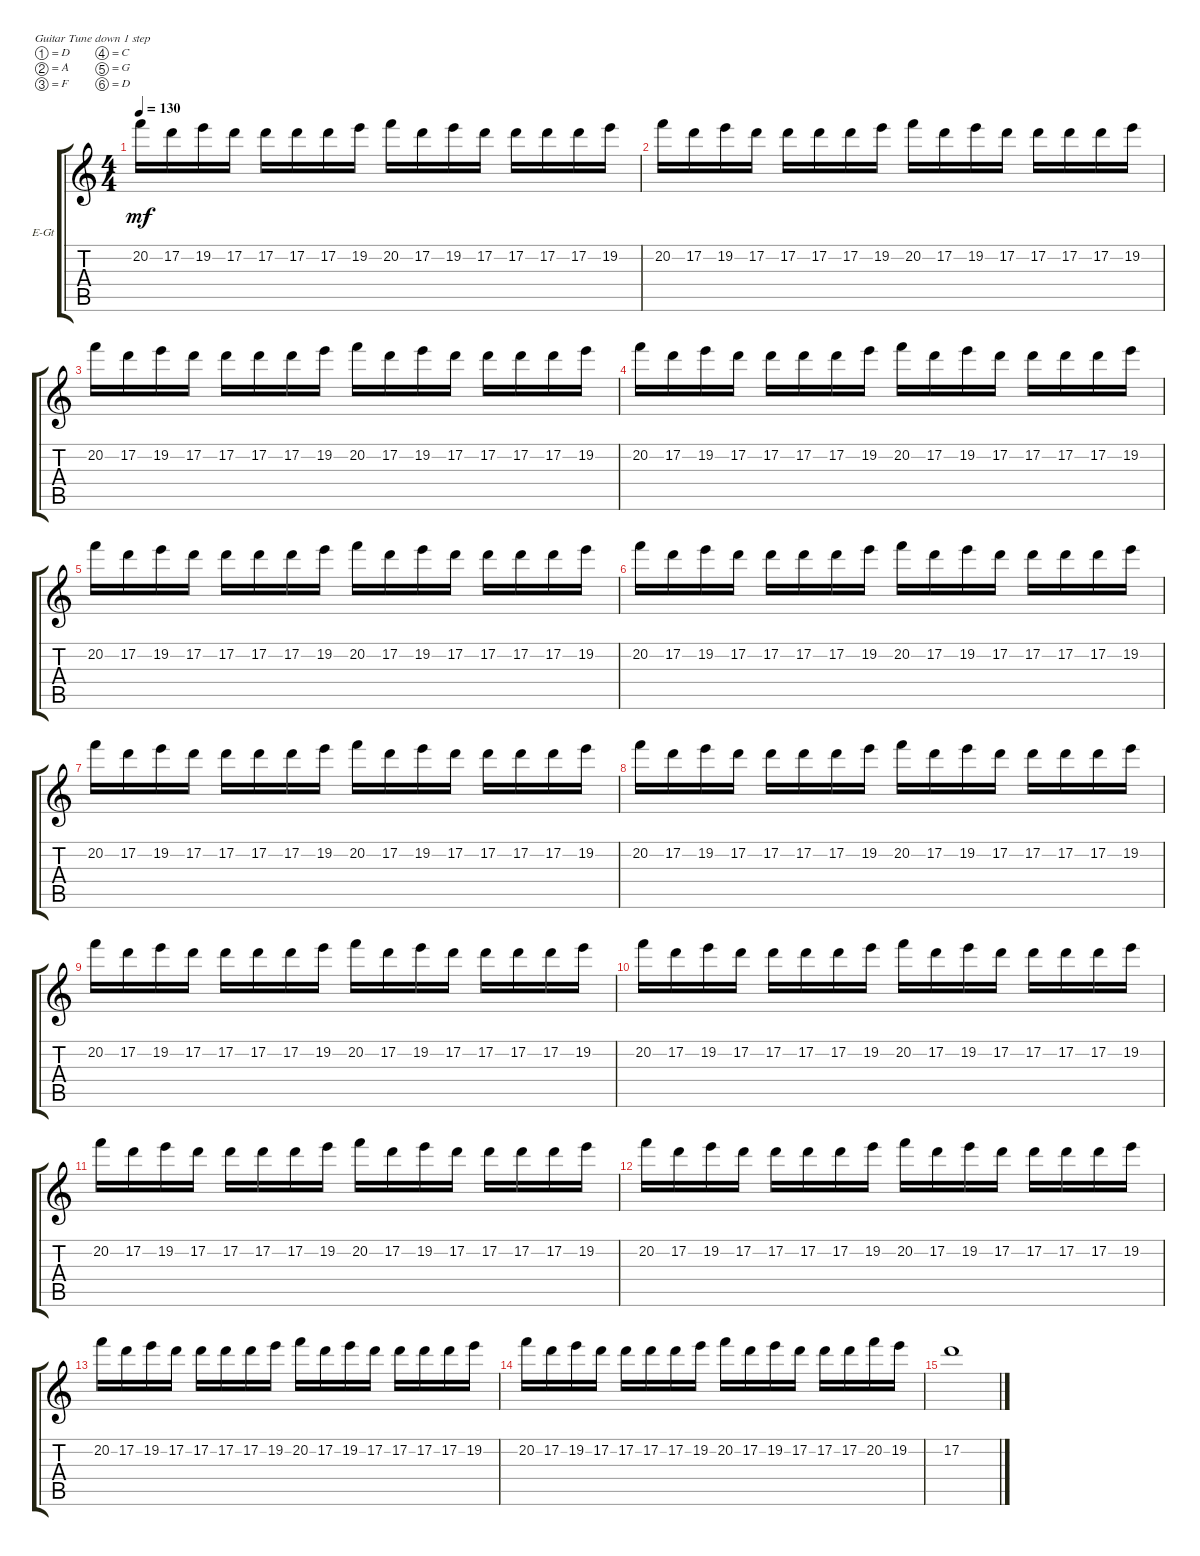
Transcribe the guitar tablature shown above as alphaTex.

\defaultSystemsLayout 4
\bracketExtendMode groupsimilarinstruments
\firstSystemTrackNameOrientation horizontal
\otherSystemsTrackNameOrientation horizontal
\track ("Electric Guitar" "E-Gt") {instrument distortionguitar}
\staff {score tabs}
\tuning (D4 A3 F3 C3 G2 D2)
\ts (4 4)
\tempo 130
\clef g2
\ks c
20.2.16{dy mf instrument distortionguitar} 17.2.16 19.2.16 17.2.16 17.2.16 17.2.16 17.2.16 19.2.16 20.2.16 17.2.16 19.2.16 17.2.16 17.2.16 17.2.16 17.2.16 19.2.16 |
20.2.16 17.2.16 19.2.16 17.2.16 17.2.16 17.2.16 17.2.16 19.2.16 20.2.16 17.2.16 19.2.16 17.2.16 17.2.16 17.2.16 17.2.16 19.2.16 |
20.2.16 17.2.16 19.2.16 17.2.16 17.2.16 17.2.16 17.2.16 19.2.16 20.2.16 17.2.16 19.2.16 17.2.16 17.2.16 17.2.16 17.2.16 19.2.16 |
20.2.16 17.2.16 19.2.16 17.2.16 17.2.16 17.2.16 17.2.16 19.2.16 20.2.16 17.2.16 19.2.16 17.2.16 17.2.16 17.2.16 17.2.16 19.2.16 |
20.2.16 17.2.16 19.2.16 17.2.16 17.2.16 17.2.16 17.2.16 19.2.16 20.2.16 17.2.16 19.2.16 17.2.16 17.2.16 17.2.16 17.2.16 19.2.16 |
20.2.16 17.2.16 19.2.16 17.2.16 17.2.16 17.2.16 17.2.16 19.2.16 20.2.16 17.2.16 19.2.16 17.2.16 17.2.16 17.2.16 17.2.16 19.2.16 |
20.2.16 17.2.16 19.2.16 17.2.16 17.2.16 17.2.16 17.2.16 19.2.16 20.2.16 17.2.16 19.2.16 17.2.16 17.2.16 17.2.16 17.2.16 19.2.16 |
20.2.16 17.2.16 19.2.16 17.2.16 17.2.16 17.2.16 17.2.16 19.2.16 20.2.16 17.2.16 19.2.16 17.2.16 17.2.16 17.2.16 17.2.16 19.2.16 |
20.2.16 17.2.16 19.2.16 17.2.16 17.2.16 17.2.16 17.2.16 19.2.16 20.2.16 17.2.16 19.2.16 17.2.16 17.2.16 17.2.16 17.2.16 19.2.16 |
20.2.16 17.2.16 19.2.16 17.2.16 17.2.16 17.2.16 17.2.16 19.2.16 20.2.16 17.2.16 19.2.16 17.2.16 17.2.16 17.2.16 17.2.16 19.2.16 |
20.2.16 17.2.16 19.2.16 17.2.16 17.2.16 17.2.16 17.2.16 19.2.16 20.2.16 17.2.16 19.2.16 17.2.16 17.2.16 17.2.16 17.2.16 19.2.16 |
20.2.16 17.2.16 19.2.16 17.2.16 17.2.16 17.2.16 17.2.16 19.2.16 20.2.16 17.2.16 19.2.16 17.2.16 17.2.16 17.2.16 17.2.16 19.2.16 |
20.2.16 17.2.16 19.2.16 17.2.16 17.2.16 17.2.16 17.2.16 19.2.16 20.2.16 17.2.16 19.2.16 17.2.16 17.2.16 17.2.16 17.2.16 19.2.16 |
20.2.16 17.2.16 19.2.16 17.2.16 17.2.16 17.2.16 17.2.16 19.2.16 20.2.16 17.2.16 19.2.16 17.2.16 17.2.16 17.2.16 20.2.16 19.2.16 |
17.2.1
